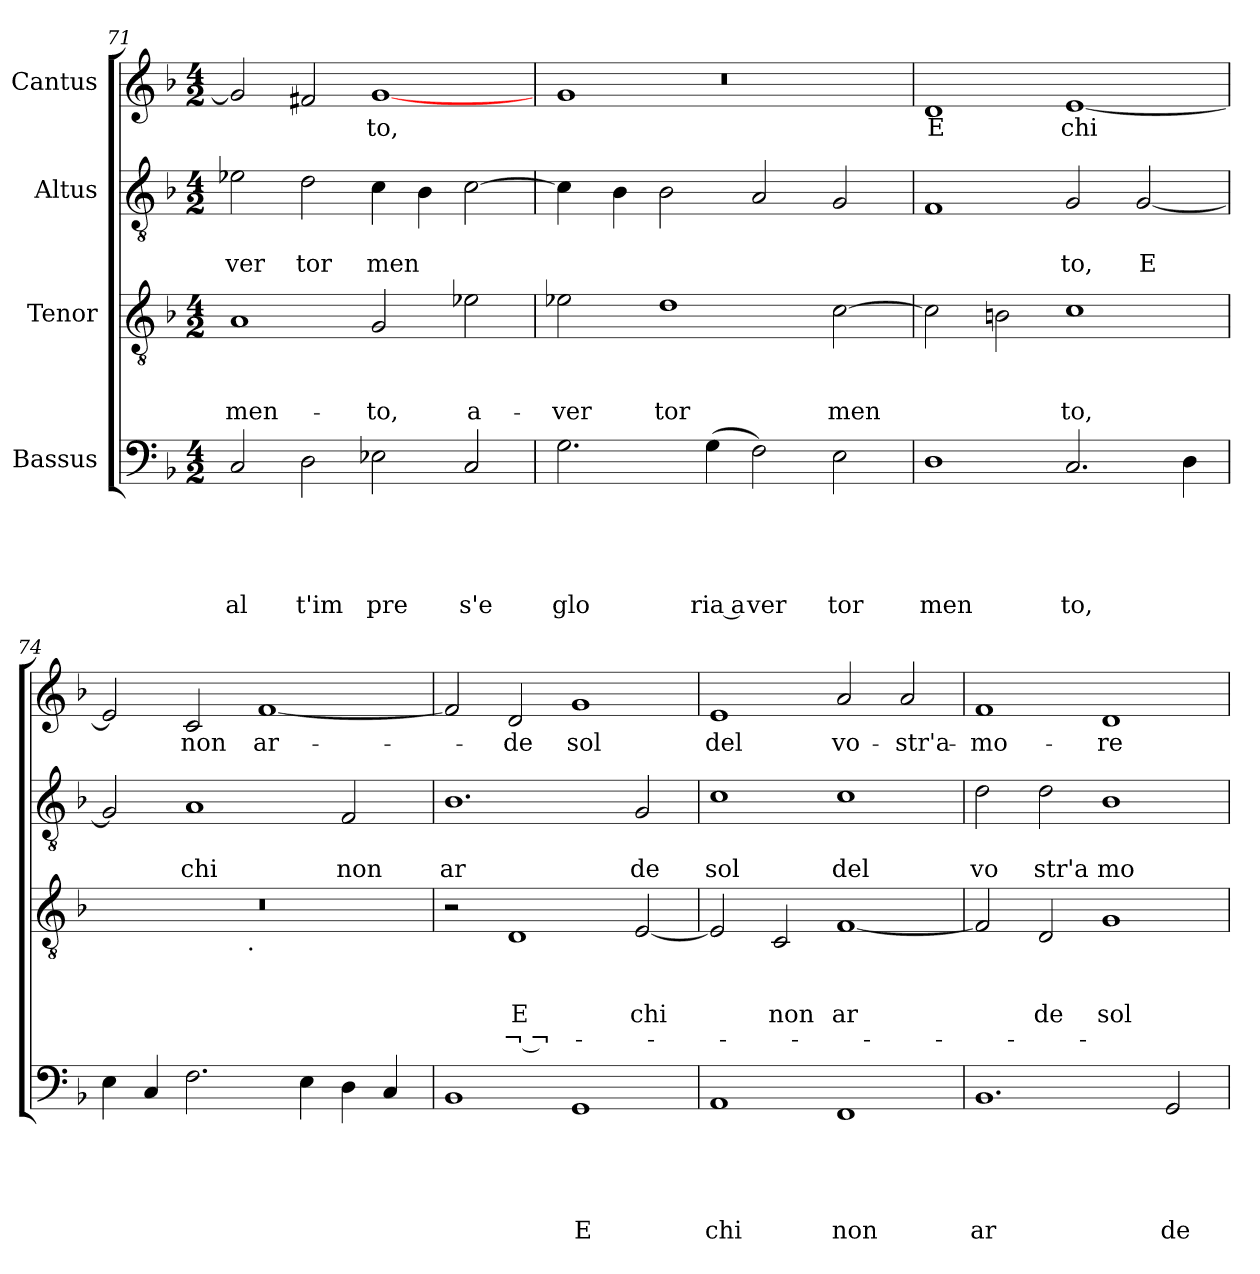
**kern	**text	**text	**text	**text	**text	**kern	**text	**text	**text	**text	**kern	**text	**text	**kern	**text
*part4	*part4	*part4	*part4	*part4	*part4	*part3	*part3	*part3	*part3	*part3	*part2	*part2	*part2	*part1	*part1
*staff4	*staff4	*staff4	*staff4	*staff4	*staff4	*staff3	*staff3	*staff3	*staff3	*staff3	*staff2	*staff2	*staff2	*staff1	*staff1
*I"Bassus	*	*	*	*	*	*I"Tenor	*	*	*	*	*I"Altus	*	*	*I"Cantus	*
*clefF4	*	*	*	*	*	*clefGv2	*	*	*	*	*clefGv2	*	*	*clefG2	*
*ITrd-3c-5	*	*	*	*	*	*	*	*	*	*	*ITrd-3c-5	*	*	*ITrd-3c-5	*
*k[b-e-]	*	*	*	*	*	*k[b-]	*	*	*	*	*k[b-e-]	*	*	*k[b-e-]	*
*B-:	*	*	*	*	*	*F:	*	*	*	*	*B-:	*	*	*B-:	*
*M4/2	*	*	*	*	*	*M4/2	*	*	*	*	*M4/2	*	*	*M4/2	*
=71	=71	=71	=71	=71	=71	=71	=71	=71	=71	=71	=71	=71	=71	=71	=71
!	!	!	!	!	!LO:LY:b	!	!	!	!LO:LY:b	!	!	!	!LO:LY:b	!	!
2F/	.	.	.	.	al	1A	.	.	-men-	.	2a-X\	.	ver	2cc/]	.
!	!	!	!	!	!LO:LY:b	!	!	!	!	!	!	!	!LO:LY:b	!	!
2G\	.	.	.	.	t'im	.	.	.	.	.	2g\	.	tor	2b/	.
!	!	!	!	!	!LO:LY:b	!	!	!	!LO:LY:b	!	!	!	!LO:LY:b	!	!LO:LY:b
2A-X\	.	.	.	.	pre	2G/	.	.	-to,	.	4f\	.	men	[<1cc	-to,
.	.	.	.	.	.	.	.	.	.	.	4e-\	.	.	.	.
!	!	!	!	!	!LO:LY:b	!	!	!	!LO:LY:b	!	!	!	!	!	!
2F/	.	.	.	.	s'e	2e-X\	.	.	a-	.	[<2f\	.	.	.	.
!!LO:PB:g=z
=72	=72	=72	=72	=72	=72	=72	=72	=72	=72	=72	=72	=72	=72	=72	=72
*	*	*	*	*	*	*	*	*	*	*	*	*	*	*^	*
*	*	*	*	*	*	*	*	*	*	*	*	*	*	*	*^	*
!	!	!	!	!	!LO:LY:b	!	!	!	!LO:LY:b	!	!	!	!	!	!	!LO:N:vis=1	!
2.c\	.	.	.	.	glo	2e-X\	.	.	-ver	.	4f\]	.	.	32ryy	1cc	0r	.
.	.	.	.	.	.	.	.	.	.	.	.	.	.	1ryy	.	.	.
.	.	.	.	.	.	.	.	.	.	.	4e-\	.	.	.	.	.	.
!	!	!	!	!	!	!	!	!	!LO:LY:b	!	!	!	!	!	!	!	!
.	.	.	.	.	.	1d	.	.	tor	.	2e-\	.	.	.	.	.	.
!	!	!	!	!	!LO:LY:b:rj	!	!	!	!	!	!	!	!	!	!	!	!
(<4c\	.	.	.	.	ria a	.	.	.	.	.	.	.	.	.	.	.	.
!	!	!	!	!	!LO:LY:b	!	!	!	!	!	!	!	!	!	!	!	!
2B-\)	.	.	.	.	ver	.	.	.	.	.	2d/	.	.	.	1ryy	.	.
.	.	.	.	.	.	.	.	.	.	.	.	.	.	2ryy	.	.	.
!	!	!	!	!	!LO:LY:b	!	!	!	!LO:LY:b	!	!	!	!	!	!	!	!
2A\	.	.	.	.	tor	[>2c\	.	.	men	.	2c/	.	.	.	.	.	.
.	.	.	.	.	.	.	.	.	.	.	.	.	.	4...ryy	.	.	.
*	*	*	*	*	*	*	*	*	*	*	*	*	*	*v	*v	*v	*
=73	=73	=73	=73	=73	=73	=73	=73	=73	=73	=73	=73	=73	=73	=73	=73
!	!	!	!	!	!LO:LY:b	!	!	!	!	!	!	!	!	!	!LO:LY:b
1G	.	.	.	.	men	2c\]	.	.	.	.	1B-	.	.	1g	E
.	.	.	.	.	.	2Bn\	.	.	.	.	.	.	.	.	.
!	!	!	!	!	!LO:LY:b	!	!	!	!LO:LY:b	!	!	!	!LO:LY:b	!	!LO:LY:b
2.F/	.	.	.	.	to,	1c	.	.	to,	.	2c/	.	to,	[<1a	chi
!	!	!	!	!	!	!	!	!	!	!	!	!	!LO:LY:b	!	!
.	.	.	.	.	.	.	.	.	.	.	[<2c/	.	E	.	.
4G\	.	.	.	.	.	.	.	.	.	.	.	.	.	.	.
=74	=74	=74	=74	=74	=74	=74	=74	=74	=74	=74	=74	=74	=74	=74	=74
*	*	*	*	*	*	*^	*	*	*	*	*	*	*	*	*
4A\	.	.	.	.	.	0r	2ryy	.	.	.	.	2c/]	.	.	2a/]	.
4F/	.	.	.	.	.	.	.	.	.	.	.	.	.	.	.	.
!	!	!	!	!	!	!	!	!	!	!	!	!	!	!LO:LY:b	!	!LO:LY:b
2.B-\	.	.	.	.	.	.	4...ryy	.	.	.	.	1d	.	chi	2f/	non
!	!	!	!	!	!	!	!LO:TX:b:t=.	!	!	!	!	!	!	!	!	!
.	.	.	.	.	.	.	1ryy	.	.	.	.	.	.	.	.	.
!	!	!	!	!	!	!	!	!	!	!	!	!	!	!	!	!LO:LY:b
.	.	.	.	.	.	.	.	.	.	.	.	.	.	.	[<1b-	ar-
4A\	.	.	.	.	.	.	.	.	.	.	.	.	.	.	.	.
!	!	!	!	!	!	!	!	!	!	!	!	!	!	!LO:LY:b	!	!
4G\	.	.	.	.	.	.	.	.	.	.	.	2B-/	.	non	.	.
4F/	.	.	.	.	.	.	.	.	.	.	.	.	.	.	.	.
.	.	.	.	.	.	.	32ryy	.	.	.	.	.	.	.	.	.
=75	=75	=75	=75	=75	=75	=75	=75	=75	=75	=75	=75	=75	=75	=75	=75	=75
!	!	!	!	!	!	!	!	!	!	!	!	!	!	!LO:LY:b	!	!
*	*	*	*	*	*	*v	*v	*	*	*	*	*	*	*	*	*
1E-	.	.	.	.	.	2r	.	.	.	.	1.e-	.	ar	2b-/]	.
!	!	!	!	!	!	!	!	!	!LO:LY:b	!LO:LY:b	!	!	!	!	!LO:LY:b
.	.	.	.	.	.	1D	.	.	E	¬ ¬-	.	.	.	2g/	-de
!	!	!	!	!	!LO:LY:b	!	!	!	!	!	!	!	!	!	!LO:LY:b
1C	.	.	.	.	E	.	.	.	.	.	.	.	.	1cc	sol
!	!	!	!	!	!	!	!	!	!LO:LY:b	!	!	!	!LO:LY:b	!	!
.	.	.	.	.	.	[<2E/	.	.	chi	.	2c/	.	de	.	.
=76	=76	=76	=76	=76	=76	=76	=76	=76	=76	=76	=76	=76	=76	=76	=76
!	!	!	!	!	!LO:LY:b	!	!	!	!	!	!	!	!LO:LY:b	!	!LO:LY:b
1D	.	.	.	.	chi	2E/]	.	.	.	.	1f	.	sol	1a	del
!	!	!	!	!	!	!	!	!	!LO:LY:b	!	!	!	!	!	!
.	.	.	.	.	.	2C/	.	.	non	.	.	.	.	.	.
!	!	!	!	!	!LO:LY:b	!	!	!	!LO:LY:b	!	!	!	!LO:LY:b	!	!LO:LY:b
1BB-	.	.	.	.	non	[<1F	.	.	ar	.	1f	.	del	2dd/	vo-
!	!	!	!	!	!	!	!	!	!	!	!	!	!	!	!LO:LY:b
.	.	.	.	.	.	.	.	.	.	.	.	.	.	2dd/	-str'a-
=77	=77	=77	=77	=77	=77	=77	=77	=77	=77	=77	=77	=77	=77	=77	=77
!	!	!	!	!	!LO:LY:b	!	!	!	!	!	!	!	!LO:LY:b	!	!LO:LY:b
1.E-	.	.	.	.	ar	2F/]	.	.	.	.	2g\	.	vo	1b-	-mo-
!	!	!	!	!	!	!	!	!	!LO:LY:b	!	!	!	!LO:LY:b	!	!
.	.	.	.	.	.	2D/	.	.	de	.	2g\	.	str'a	.	.
!	!	!	!	!	!	!	!	!	!LO:LY:b	!	!	!	!LO:LY:b	!	!LO:LY:b
.	.	.	.	.	.	1G	.	.	sol	.	1e-	.	mo	1g	-re
!	!	!	!	!	!LO:LY:b	!	!	!	!	!	!	!	!	!	!
2C/	.	.	.	.	de	.	.	.	.	.	.	.	.	.	.
=	=	=	=	=	=	=	=	=	=	=	=	=	=	=	=
*-	*-	*-	*-	*-	*-	*-	*-	*-	*-	*-	*-	*-	*-	*-	*-
